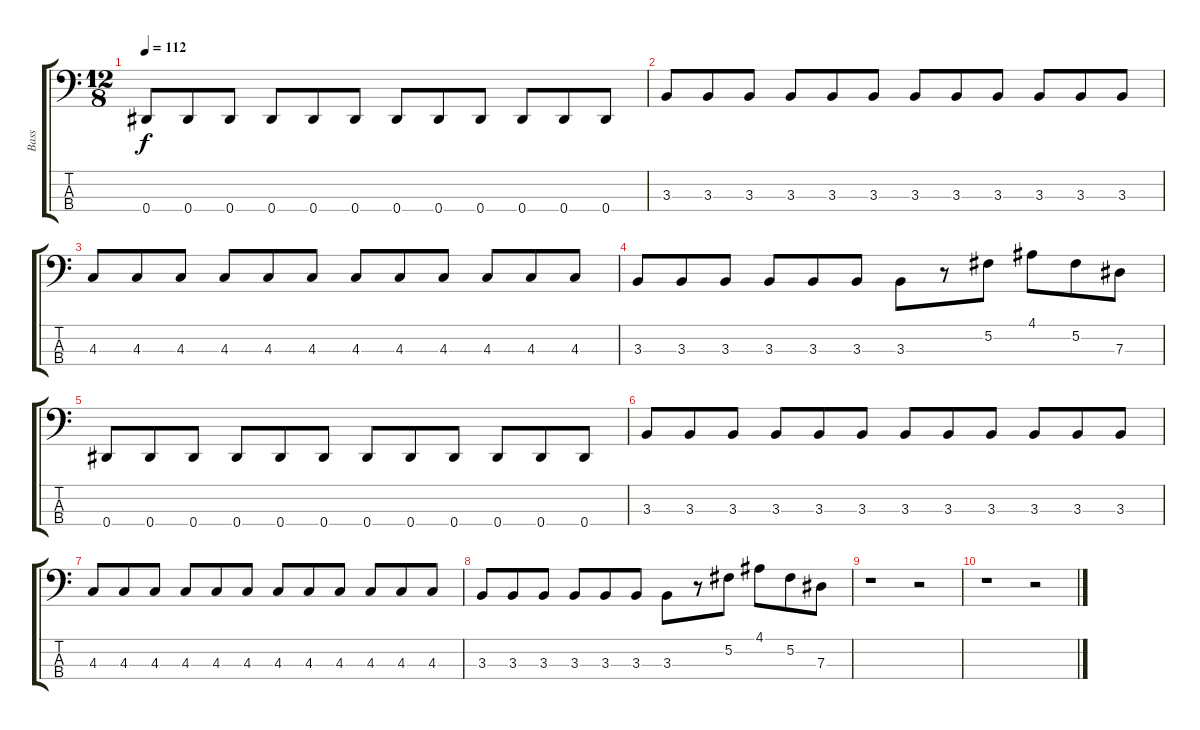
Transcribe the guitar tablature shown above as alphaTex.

\track ("Bass" "Bass") {instrument electricbassfinger}
\staff {score tabs}
\tuning (Gb2 Db2 Ab1 Eb1) {hide}
\ts (12 8)
\tempo 112
\clef f4
\ks c
0.4.8{dy f} 0.4.8 0.4.8 0.4.8 0.4.8 0.4.8 0.4.8 0.4.8 0.4.8 0.4.8 0.4.8 0.4.8 |
3.3.8 3.3.8 3.3.8 3.3.8 3.3.8 3.3.8 3.3.8 3.3.8 3.3.8 3.3.8 3.3.8 3.3.8 |
4.3.8 4.3.8 4.3.8 4.3.8 4.3.8 4.3.8 4.3.8 4.3.8 4.3.8 4.3.8 4.3.8 4.3.8 |
3.3.8 3.3.8 3.3.8 3.3.8 3.3.8 3.3.8 3.3.8 r.8 5.2.8 4.1.8 5.2.8 7.3.8 |
0.4.8 0.4.8 0.4.8 0.4.8 0.4.8 0.4.8 0.4.8 0.4.8 0.4.8 0.4.8 0.4.8 0.4.8 |
3.3.8 3.3.8 3.3.8 3.3.8 3.3.8 3.3.8 3.3.8 3.3.8 3.3.8 3.3.8 3.3.8 3.3.8 |
4.3.8 4.3.8 4.3.8 4.3.8 4.3.8 4.3.8 4.3.8 4.3.8 4.3.8 4.3.8 4.3.8 4.3.8 |
3.3.8 3.3.8 3.3.8 3.3.8 3.3.8 3.3.8 3.3.8 r.8 5.2.8 4.1.8 5.2.8 7.3.8 |
r.1 r.2 |
r.1 r.2
